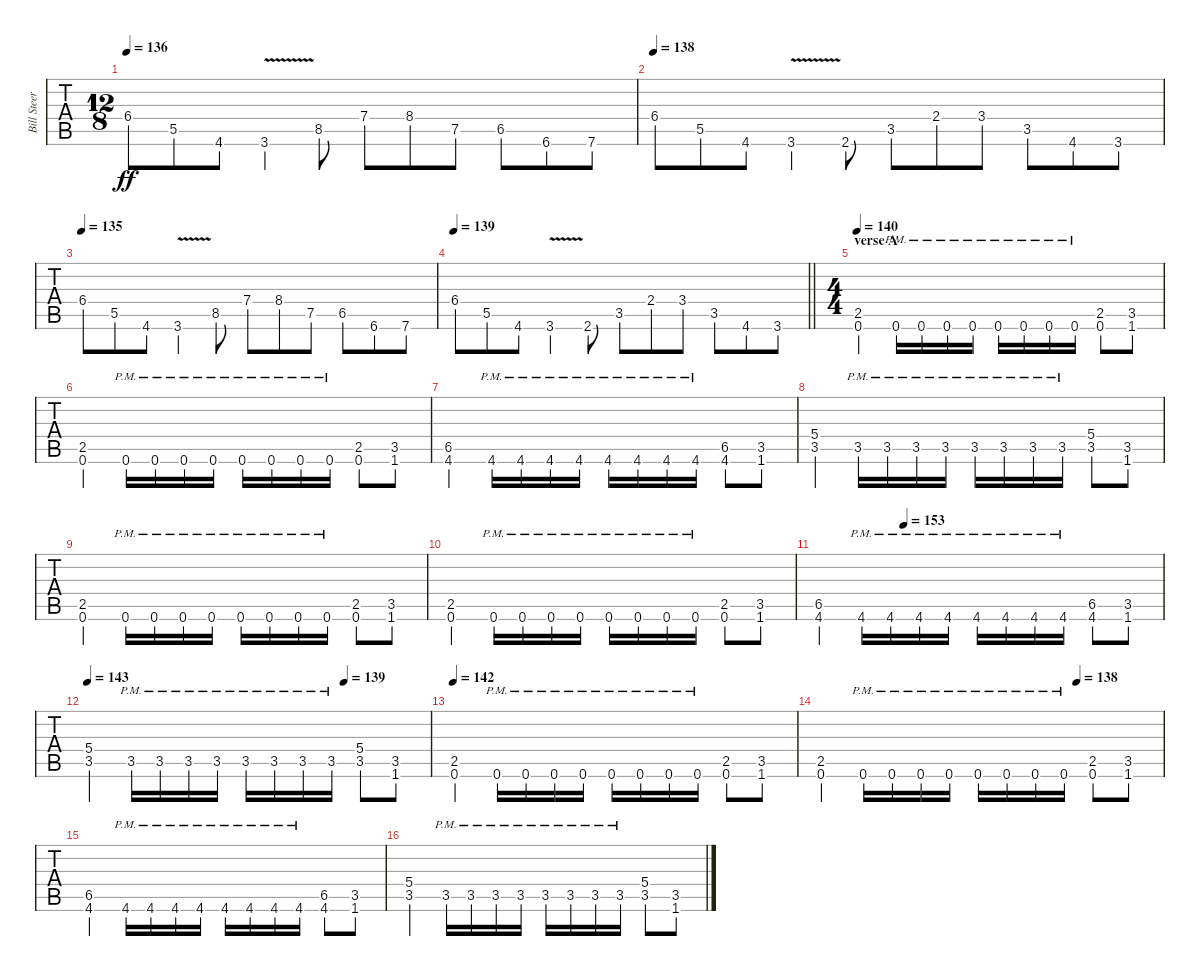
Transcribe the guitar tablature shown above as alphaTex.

\track ("Bill Steer" "Bill Steer") {instrument overdrivenguitar}
\staff {tabs}
\tuning (B3 Gb3 D3 A2 E2 B1) {hide}
\ts (12 8)
\tempo 136
\clef g2
\ks c
6.4.8{dy ff} 5.5.8 4.6.8 3.6{v}.4 8.5.8 7.4.8 8.4.8 7.5.8 6.5.8 6.6.8 7.6.8 |
\tempo 138
6.4.8 5.5.8 4.6.8 3.6{v}.4 2.6.8 3.5.8 2.4.8 3.4.8 3.5.8 4.6.8 3.6.8 |
\tempo 135
6.4.8 5.5.8 4.6.8 3.6{v}.4 8.5.8 7.4.8 8.4.8 7.5.8 6.5.8 6.6.8 7.6.8 |
\tempo 139
\barLineRight lightlight
6.4.8 5.5.8 4.6.8 3.6{v}.4 2.6.8 3.5.8 2.4.8 3.4.8 3.5.8 4.6.8 3.6.8 |
\ts (4 4)
\section ("" "verse A")
\tempo 140
(2.5 0.6).4 0.6{pm}.16 0.6{pm}.16 0.6{pm}.16 0.6{pm}.16 0.6{pm}.16 0.6{pm}.16 0.6{pm}.16 0.6{pm}.16 (2.5 0.6).8 (3.5 1.6).8 |
(2.5 0.6).4 0.6{pm}.16 0.6{pm}.16 0.6{pm}.16 0.6{pm}.16 0.6{pm}.16 0.6{pm}.16 0.6{pm}.16 0.6{pm}.16 (2.5 0.6).8 (3.5 1.6).8 |
(6.5 4.6).4 4.6{pm}.16 4.6{pm}.16 4.6{pm}.16 4.6{pm}.16 4.6{pm}.16 4.6{pm}.16 4.6{pm}.16 4.6{pm}.16 (6.5 4.6).8 (3.5 1.6).8 |
(5.4 3.5).4 3.5{pm}.16 3.5{pm}.16 3.5{pm}.16 3.5{pm}.16 3.5{pm}.16 3.5{pm}.16 3.5{pm}.16 3.5{pm}.16 (5.4 3.5).8 (3.5 1.6).8 |
(2.5 0.6).4 0.6{pm}.16 0.6{pm}.16 0.6{pm}.16 0.6{pm}.16 0.6{pm}.16 0.6{pm}.16 0.6{pm}.16 0.6{pm}.16 (2.5 0.6).8 (3.5 1.6).8 |
(2.5 0.6).4 0.6{pm}.16 0.6{pm}.16 0.6{pm}.16 0.6{pm}.16 0.6{pm}.16 0.6{pm}.16 0.6{pm}.16 0.6{pm}.16 (2.5 0.6).8 (3.5 1.6).8 |
\tempo (153 0.25)
(6.5 4.6).4 4.6{pm}.16 4.6{pm}.16 4.6{pm}.16 4.6{pm}.16 4.6{pm}.16 4.6{pm}.16 4.6{pm}.16 4.6{pm}.16 (6.5 4.6).8 (3.5 1.6).8 |
\tempo 143
\tempo (139 0.75)
(5.4 3.5).4 3.5{pm}.16 3.5{pm}.16 3.5{pm}.16 3.5{pm}.16 3.5{pm}.16 3.5{pm}.16 3.5{pm}.16 3.5{pm}.16 (5.4 3.5).8 (3.5 1.6).8 |
\tempo 142
(2.5 0.6).4 0.6{pm}.16 0.6{pm}.16 0.6{pm}.16 0.6{pm}.16 0.6{pm}.16 0.6{pm}.16 0.6{pm}.16 0.6{pm}.16 (2.5 0.6).8 (3.5 1.6).8 |
\tempo (138 0.75)
(2.5 0.6).4 0.6{pm}.16 0.6{pm}.16 0.6{pm}.16 0.6{pm}.16 0.6{pm}.16 0.6{pm}.16 0.6{pm}.16 0.6{pm}.16 (2.5 0.6).8 (3.5 1.6).8 |
(6.5 4.6).4 4.6{pm}.16 4.6{pm}.16 4.6{pm}.16 4.6{pm}.16 4.6{pm}.16 4.6{pm}.16 4.6{pm}.16 4.6{pm}.16 (6.5 4.6).8 (3.5 1.6).8 |
(5.4 3.5).4 3.5{pm}.16 3.5{pm}.16 3.5{pm}.16 3.5{pm}.16 3.5{pm}.16 3.5{pm}.16 3.5{pm}.16 3.5{pm}.16 (5.4 3.5).8 (3.5 1.6).8
